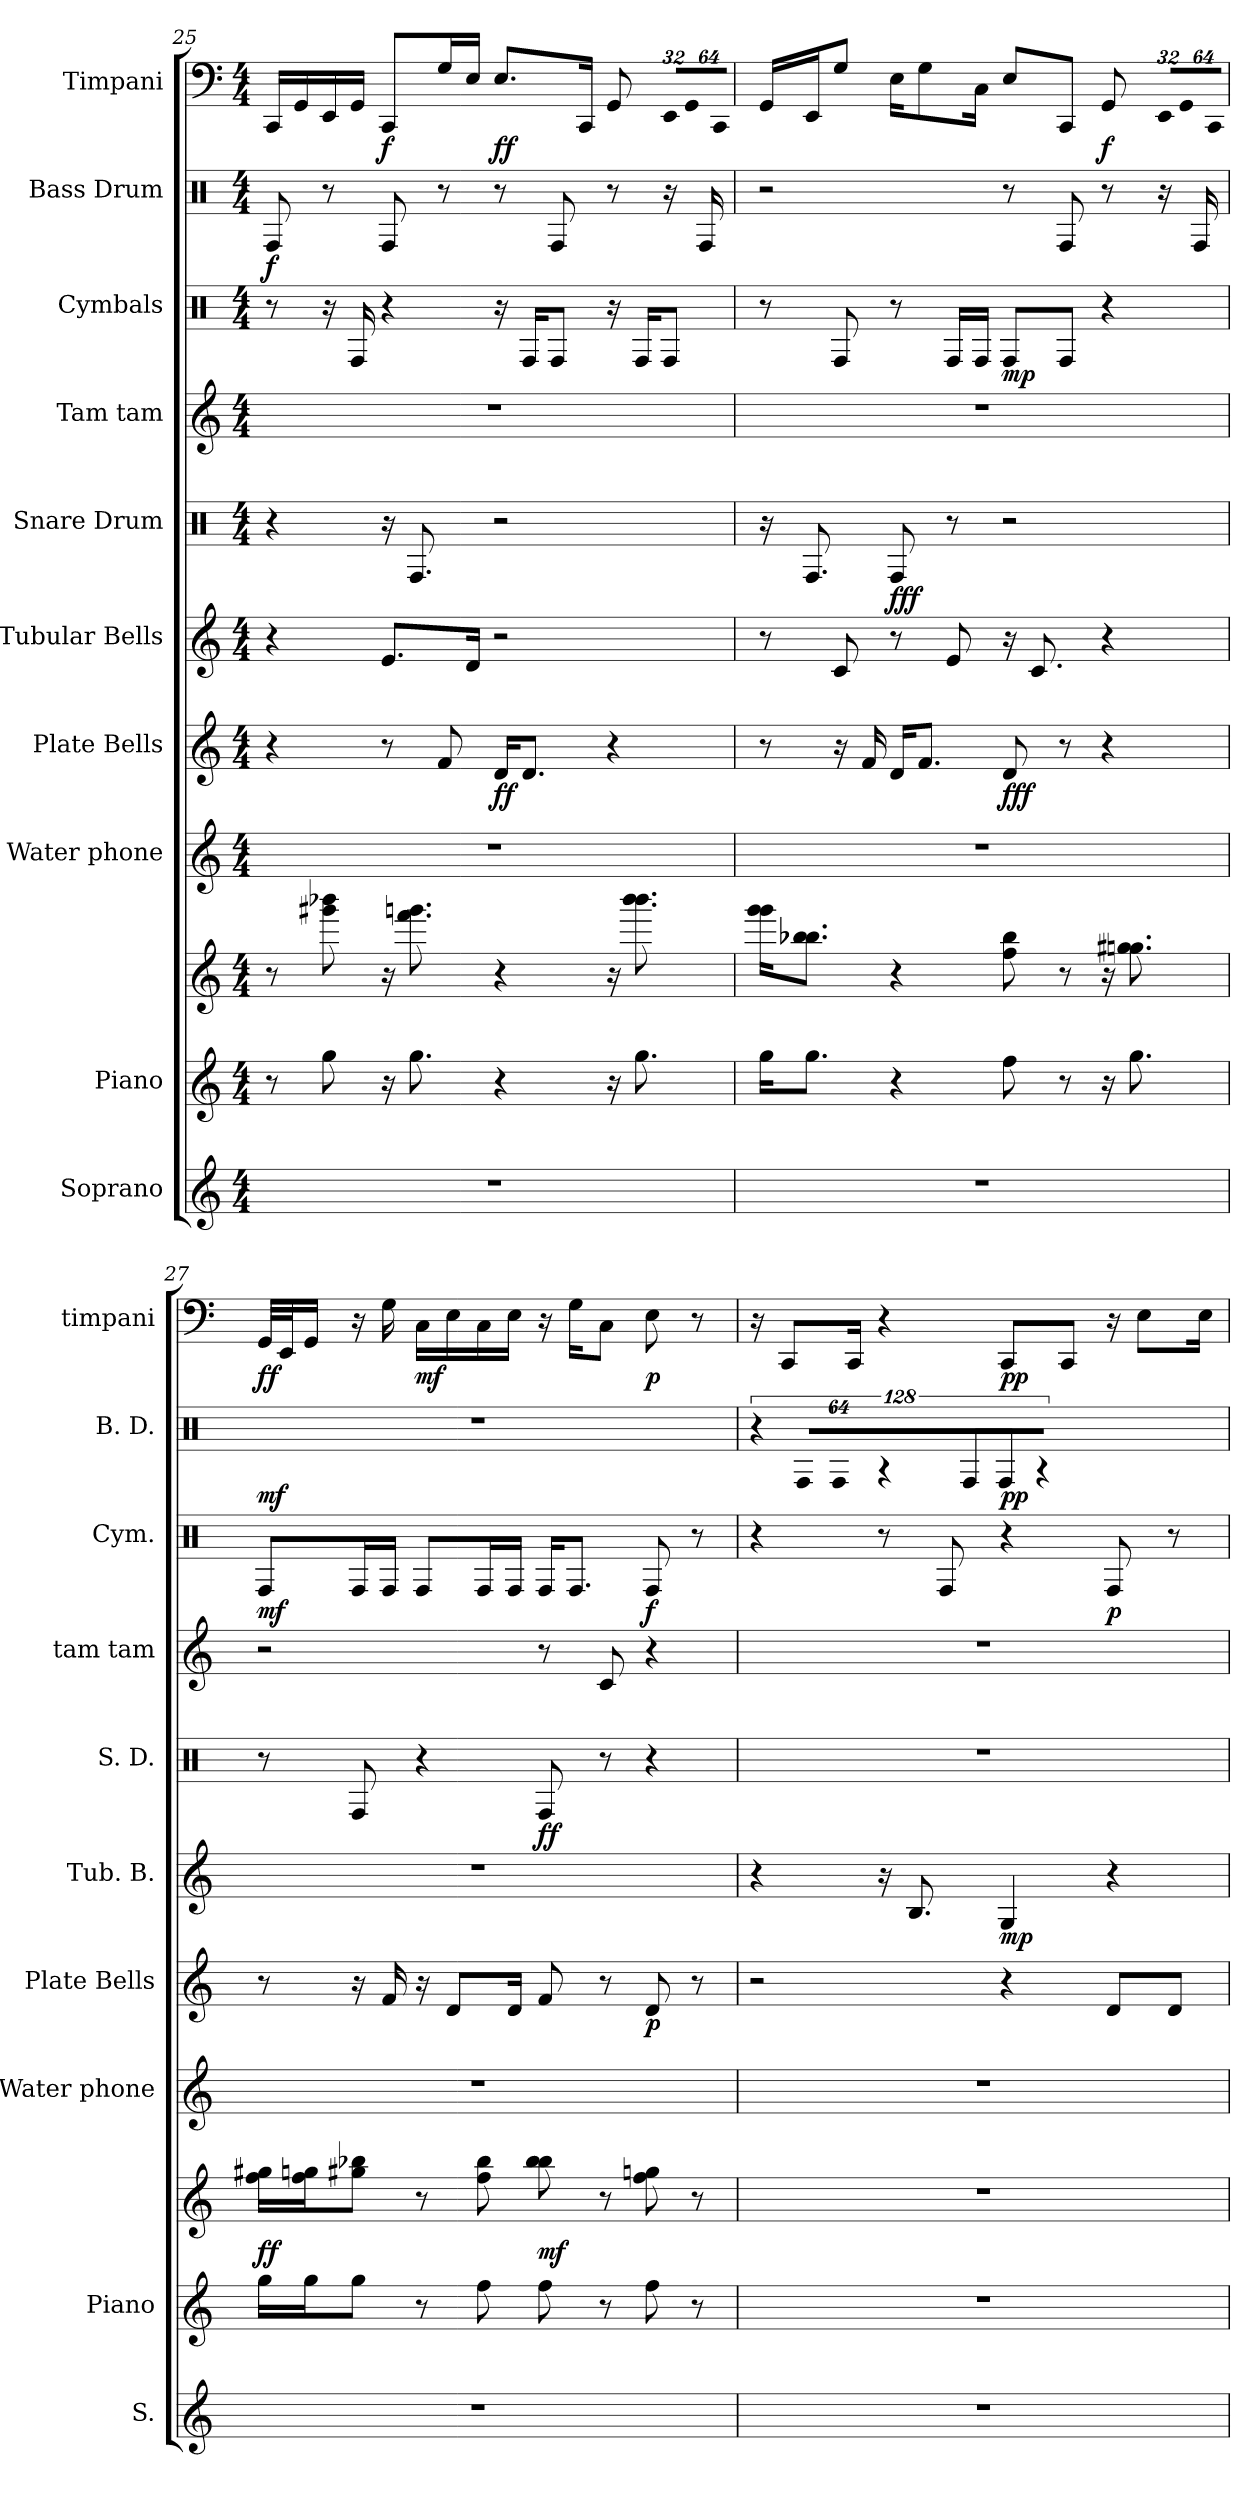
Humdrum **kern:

**kern	**kern	**kern	**dynam	**kern	**kern	**dynam	**kern	**dynam	**kern	**dynam	**kern	**kern	**dynam	**kern	**dynam	**kern	**dynam
*part10	*part9	*part9	*part9	*part8	*part7	*part7	*part6	*part6	*part5	*part5	*part4	*part3	*part3	*part2	*part2	*part1	*part1
*staff11	*staff10	*staff9	*staff9/10	*staff8	*staff7	*staff7	*staff6	*staff6	*staff5	*staff5	*staff4	*staff3	*staff3	*staff2	*staff2	*staff1	*staff1
*I"Soprano	*I"Piano	*	*	*I"Water phone	*I"Plate Bells	*	*I"Tubular Bells	*	*I"Snare Drum	*	*I"Tam tam	*I"Cymbals	*	*I"Bass Drum	*	*I"Timpani	*
*I'S.	*I'Piano	*	*	*I'Water phone	*I'Plate Bells	*	*I'Tub. B.	*	*I'S. D.	*	*I'tam tam	*I'Cym.	*	*I'B. D.	*	*I'timpani	*
!!LO:PB:g=z
*clefG2	*clefG2	*clefG2	*	*clefG2	*clefG2	*	*clefG2	*	*clefX	*	*clefG2	*clefX	*	*clefX	*	*clefF4	*
*k[]	*k[]	*k[]	*	*k[]	*k[]	*	*k[]	*	*k[]	*	*k[]	*k[]	*	*k[]	*	*k[]	*
*C:	*C:	*C:	*	*C:	*C:	*	*C:	*	*C:	*	*C:	*C:	*	*C:	*	*C:	*
*M4/4	*M4/4	*M4/4	*	*M4/4	*M4/4	*	*M4/4	*	*M4/4	*	*M4/4	*M4/4	*	*M4/4	*	*M4/4	*
=25	=25	=25	=25	=25	=25	=25	=25	=25	=25	=25	=25	=25	=25	=25	=25	=25	=25
1r	8r	8r	.	1r	4r	.	4r	.	4r	.	1r	8r	.	8RFi/	f	16CCi/LL	.
.	.	.	.	.	.	.	.	.	.	.	.	.	.	.	.	16GGi/	.
.	8ggi\	8ggg#Xi\ 8bbb-Xi	.	.	.	.	.	.	.	.	.	16r	.	8r	.	16EEi/	.
.	.	.	.	.	.	.	.	.	.	.	.	16RFi/	.	.	.	16GGi/JJ	.
.	16r	16r	.	.	8r	.	8.ei/L	.	16r	.	.	4r	.	8RFi/	.	8CCi/L	f
.	8.ggi\	8.fffi\ 8.gggni	.	.	.	.	.	.	8.RFi/	.	.	.	.	.	.	.	.
.	.	.	.	.	8fi/	.	.	.	.	.	.	.	.	8r	.	16Gi/L	.
.	.	.	.	.	.	.	16di/Jk	.	.	.	.	.	.	.	.	16Ei/JJ	.
.	4r	4r	.	.	16di/KL	ff	2r	.	2r	.	.	16r	.	8r	.	8.Ei/L	ff
.	.	.	.	.	8.di/J	.	.	.	.	.	.	16RFi/KL	.	.	.	.	.
.	.	.	.	.	.	.	.	.	.	.	.	8RFi/J	.	8RFi/	.	.	.
.	.	.	.	.	.	.	.	.	.	.	.	.	.	.	.	16CCi/Jk	.
.	16r	16r	.	.	4r	.	.	.	.	.	.	16r	.	8r	.	8GGi/	.
.	8.ggi\	8.bbb-i\ 8.bbb-i	.	.	.	.	.	.	.	.	.	16RFi/KL	.	.	.	.	.
*	*	*	*	*	*	*	*	*	*	*	*	*	*	*	*	*Xbrackettup	*
!	!	!	!	!	!	!	!	!	!	!	!	!	!	!	!	!LO:N:vis=16	!
.	.	.	.	.	.	.	.	.	.	.	.	8RFi/J	.	16r	.	512%21EEi/LL	.
!	!	!	!	!	!	!	!	!	!	!	!	!	!	!	!	!LO:N:vis=16	!
.	.	.	.	.	.	.	.	.	.	.	.	.	.	.	.	1024%43GGi/	.
.	.	.	.	.	.	.	.	.	.	.	.	.	.	16RFi/	.	.	.
!	!	!	!	!	!	!	!	!	!	!	!	!	!	!	!	!LO:N:vis=16	!
.	.	.	.	.	.	.	.	.	.	.	.	.	.	.	.	1024%43CCi/JJ	.
=26	=26	=26	=26	=26	=26	=26	=26	=26	=26	=26	=26	=26	=26	=26	=26	=26	=26
1r	16ggi\KL	16gggi\ 16gggiKL	.	1r	8r	.	8r	.	16r	.	1r	8r	.	2r	.	16GGi/LL	.
.	8.ggi\J	8.bb-Xi\ 8.bb-iJ	.	.	.	.	.	.	8.RFi/	.	.	.	.	.	.	16EEi/J	.
.	.	.	.	.	16r	.	8ci/	.	.	.	.	8RFi/	.	.	.	8Gi/J	.
.	.	.	.	.	16fi/	.	.	.	.	.	.	.	.	.	.	.	.
.	4r	4r	.	.	16di/KL	.	8r	.	8RFi/	fff	.	8r	.	.	.	16Ei\KL	.
.	.	.	.	.	8.fi/J	.	.	.	.	.	.	.	.	.	.	8Gi\	.
.	.	.	.	.	.	.	8ei/	.	8r	.	.	16RFi/LL	.	.	.	.	.
.	.	.	.	.	.	.	.	.	.	.	.	16RFi/JJ	.	.	.	16Ci\Jk	.
.	8ffi\	8ffi\ 8bb-i	.	.	8di/	fff	16r	.	2r	.	.	8RFi/L	mp	8r	.	8Ei/L	.
.	.	.	.	.	.	.	8.ci/	.	.	.	.	.	.	.	.	.	.
.	8r	8r	.	.	8r	.	.	.	.	.	.	8RFi/J	.	8RFi/	.	8CCi/J	.
.	16r	16r	.	.	4r	.	4r	.	.	.	.	4r	.	8r	.	8GGi/	f
.	8.ggi\	8.ggni\ 8.gg#Xi	.	.	.	.	.	.	.	.	.	.	.	.	.	.	.
!	!	!	!	!	!	!	!	!	!	!	!	!	!	!	!	!LO:N:vis=16	!
.	.	.	.	.	.	.	.	.	.	.	.	.	.	16r	.	512%21EEi/LL	.
!	!	!	!	!	!	!	!	!	!	!	!	!	!	!	!	!LO:N:vis=16	!
.	.	.	.	.	.	.	.	.	.	.	.	.	.	.	.	1024%43GGi/	.
.	.	.	.	.	.	.	.	.	.	.	.	.	.	16RFi/	.	.	.
!	!	!	!	!	!	!	!	!	!	!	!	!	!	!	!	!LO:N:vis=16	!
.	.	.	.	.	.	.	.	.	.	.	.	.	.	.	.	1024%43CCi/JJ	.
!!LO:PB:g=z
=27	=27	=27	=27	=27	=27	=27	=27	=27	=27	=27	=27	=27	=27	=27	=27	=27	=27
1r	16ggi\LL	16ffi\ 16gg#XiLL	ff	1r	8r	.	1r	.	8r	.	2r	8RFi/L	mf	1r	mf	32GGi/LLL	ff
.	.	.	.	.	.	.	.	.	.	.	.	.	.	.	.	32EEi/J	.
.	16ggi\J	16ffi\ 16ggniJ	.	.	.	.	.	.	.	.	.	.	.	.	.	16GGi/JJ	.
.	8ggi\J	8gg#Xi\ 8bb-XiJ	.	.	16r	.	.	.	8RFi/	.	.	16RFi/L	.	.	.	16r	.
.	.	.	.	.	16fi/	.	.	.	.	.	.	16RFi/JJ	.	.	.	16Gi\	.
.	8r	8r	.	.	16r	.	.	.	4r	.	.	8RFi/L	.	.	.	16Ci\LL	mf
.	.	.	.	.	8di/L	.	.	.	.	.	.	.	.	.	.	16Ei\	.
.	8ffi\	8ffi\ 8bb-i	.	.	.	.	.	.	.	.	.	16RFi/L	.	.	.	16Ci\	.
.	.	.	.	.	16di/Jk	.	.	.	.	.	.	16RFi/JJ	.	.	.	16Ei\JJ	.
.	8ffi\	8bb-i\ 8bb-i	mf	.	8fi/	.	.	.	8RFi/	ff	8r	16RFi/KL	.	.	.	16r	.
.	.	.	.	.	.	.	.	.	.	.	.	8.RFi/J	.	.	.	16Gi\KL	.
.	8r	8r	.	.	8r	.	.	.	8r	.	8ci/	.	.	.	.	8Ci\J	.
.	8ffi\	8ffi\ 8ggni	.	.	8di/	p	.	.	4r	.	4r	8RFi/	f	.	.	8Ei\	p
.	8r	8r	.	.	8r	.	.	.	.	.	.	8r	.	.	.	8r	.
=28	=28	=28	=28	=28	=28	=28	=28	=28	=28	=28	=28	=28	=28	=28	=28	=28	=28
!	!	!	!	!	!	!	!	!	!	!	!	!	!	!LO:N:vis=8	!	!	!
1r	1r	1r	.	1r	2r	.	4r	.	1r	.	1r	4r	.	1024%85r	.	16r	.
.	.	.	.	.	.	.	.	.	.	.	.	.	.	.	.	8CCi/L	.
!	!	!	!	!	!	!	!	!	!	!	!	!	!	!LO:N:vis=8	!	!	!
.	.	.	.	.	.	.	.	.	.	.	.	.	.	1024%85RFi/L	.	.	.
!	!	!	!	!	!	!	!	!	!	!	!	!	!	!LO:N:vis=8	!	!	!
.	.	.	.	.	.	.	.	.	.	.	.	.	.	512%43RFi/J	.	.	.
.	.	.	.	.	.	.	.	.	.	.	.	.	.	.	.	16CCi/Jk	.
.	.	.	.	.	.	.	16r	.	.	.	.	8r	.	4r	.	4r	.
.	.	.	.	.	.	.	8.Bi/	.	.	.	.	.	.	.	.	.	.
.	.	.	.	.	.	.	.	.	.	.	.	8RFi/	.	.	.	.	.
.	.	.	.	.	4r	.	4Gi/	mp	.	.	.	4r	.	8RFi/L	pp	8CCi/L	pp
.	.	.	.	.	.	.	.	.	.	.	.	.	.	8RFi/J	.	8CCi/J	.
.	.	.	.	.	8di/L	.	4r	.	.	.	.	8RFi/	p	4r	.	16r	.
.	.	.	.	.	.	.	.	.	.	.	.	.	.	.	.	8Ei\L	.
.	.	.	.	.	8di/J	.	.	.	.	.	.	8r	.	.	.	.	.
.	.	.	.	.	.	.	.	.	.	.	.	.	.	.	.	16Ei\Jk	.
=	=	=	=	=	=	=	=	=	=	=	=	=	=	=	=	=	=
*-	*-	*-	*-	*-	*-	*-	*-	*-	*-	*-	*-	*-	*-	*-	*-	*-	*-
